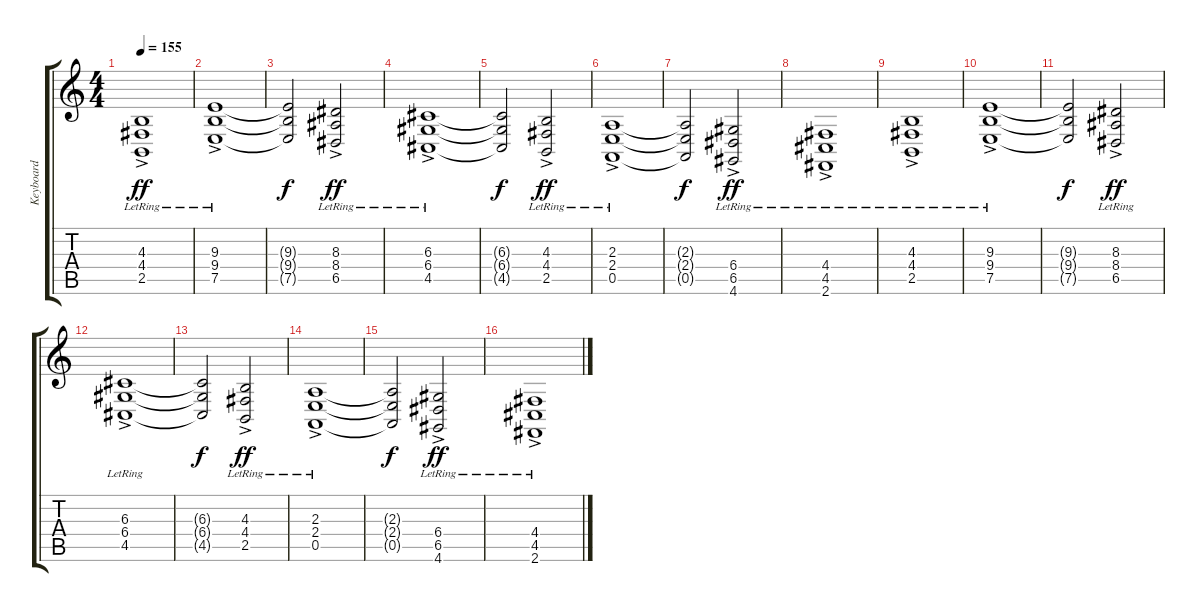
\track ("Keyboard" "Keyboard") {instrument pad6metallic}
\staff {score tabs}
\tuning (E4 B3 G3 D3 A2 E2) {hide}
\ts (4 4)
\tempo 155
\clef g2
\ks c
(4.3{ac lr} 4.4{ac lr} 2.5{ac lr}).1{dy ff} |
(9.3{ac lr} 9.4{ac lr} 7.5{ac lr}).1 |
(9.3{t} 9.4{t} 7.5{t}).2{dy f} (8.3{ac lr} 8.4{ac lr} 6.5{ac lr}).2{dy ff} |
(6.3{ac lr} 6.4{ac lr} 4.5{ac lr}).1 |
(6.3{t} 6.4{t} 4.5{t}).2{dy f} (4.3{ac lr} 4.4{ac lr} 2.5{ac lr}).2{dy ff} |
(2.3{ac lr} 2.4{ac lr} 0.5{ac lr}).1 |
(2.3{t} 2.4{t} 0.5{t}).2{dy f} (6.4{ac lr} 6.5{ac lr} 4.6{ac lr}).2{dy ff} |
(4.4{ac lr} 4.5{ac lr} 2.6{ac lr}).1 |
(4.3{ac lr} 4.4{ac lr} 2.5{ac lr}).1 |
(9.3{ac lr} 9.4{ac lr} 7.5{ac lr}).1{instrument pad6metallic} |
(9.3{t} 9.4{t} 7.5{t}).2{dy f} (8.3{ac lr} 8.4{ac lr} 6.5{ac lr}).2{dy ff} |
(6.3{ac lr} 6.4{ac lr} 4.5{ac lr}).1 |
(6.3{t} 6.4{t} 4.5{t}).2{dy f} (4.3{ac lr} 4.4{ac lr} 2.5{ac lr}).2{dy ff} |
(2.3{ac lr} 2.4{ac lr} 0.5{ac lr}).1 |
(2.3{t} 2.4{t} 0.5{t}).2{dy f} (6.4{ac lr} 6.5{ac lr} 4.6{ac lr}).2{dy ff} |
(4.4{ac lr} 4.5{ac lr} 2.6{ac lr}).1
